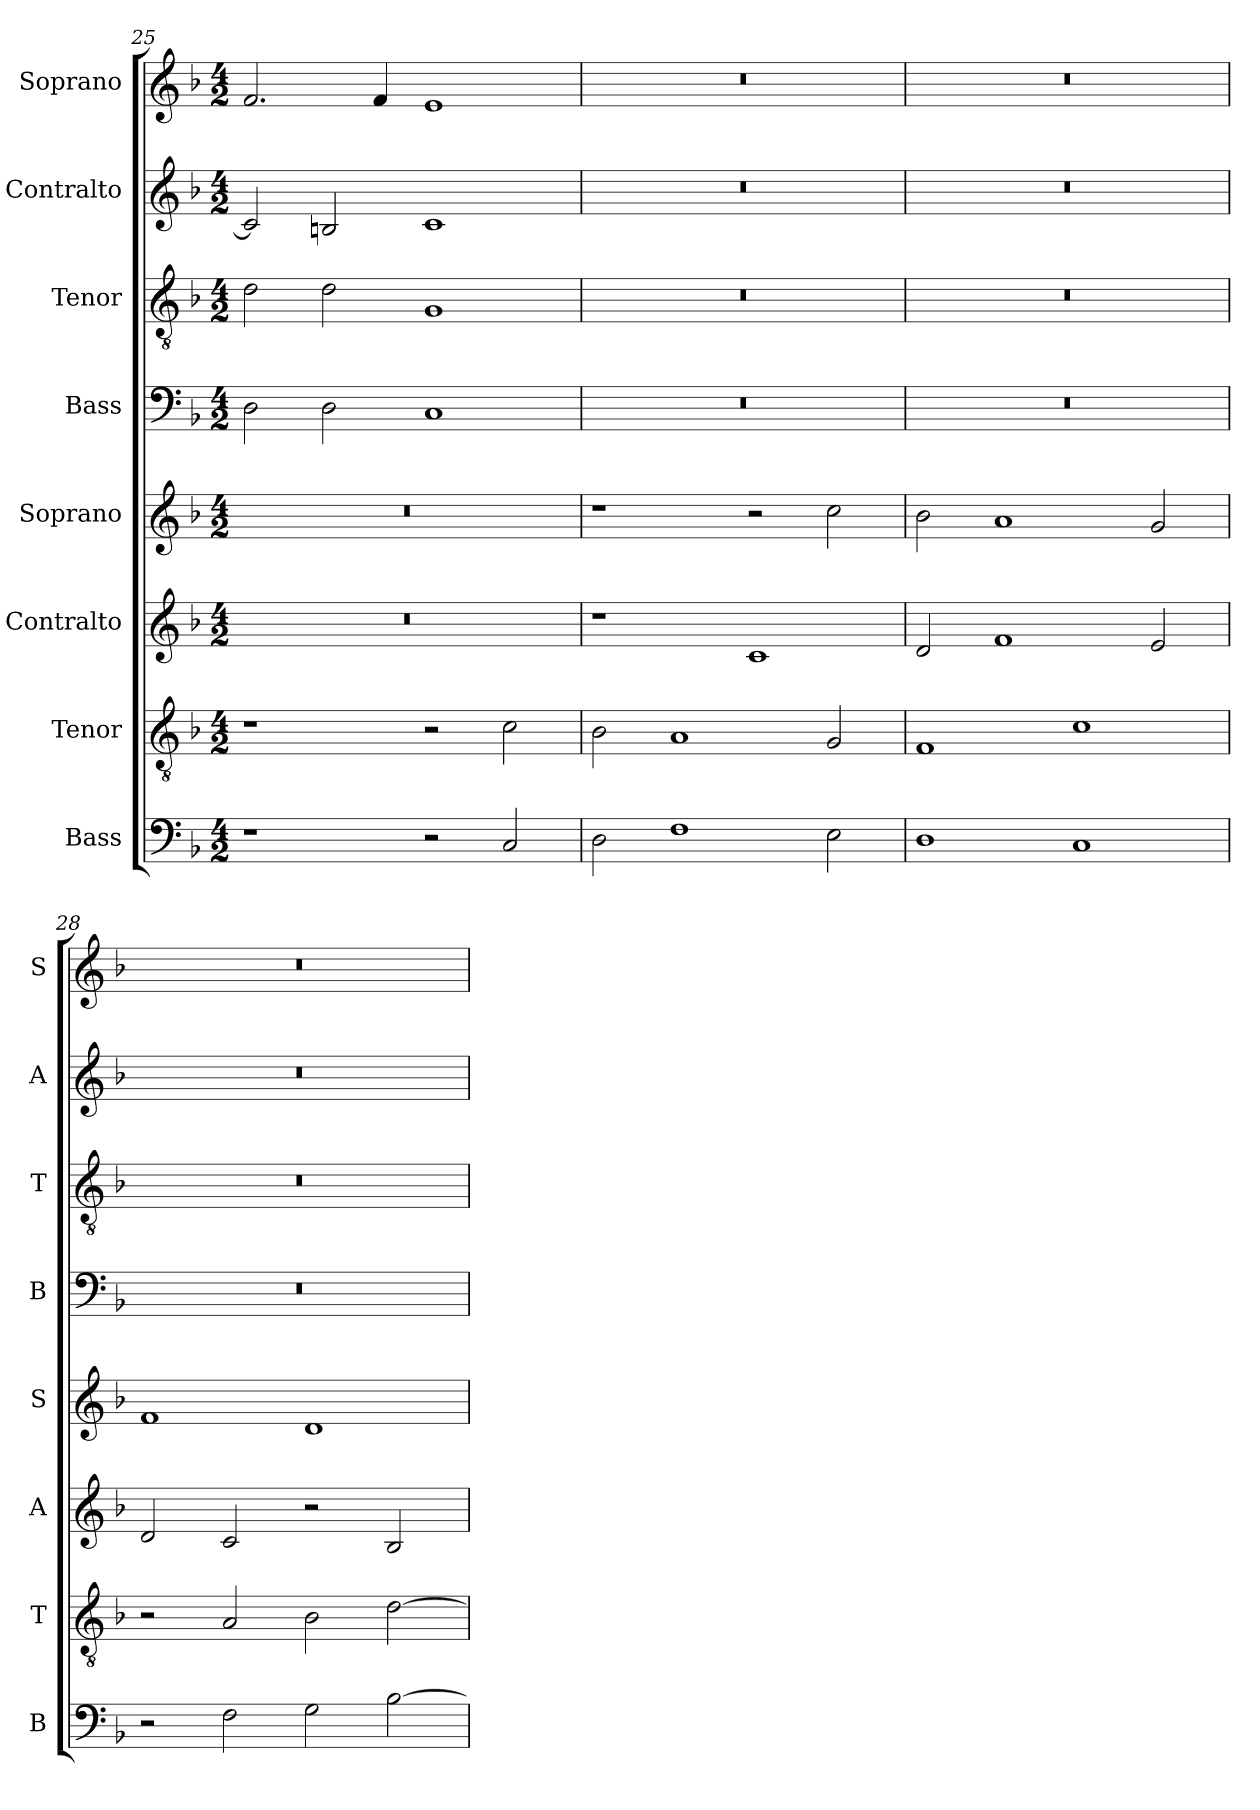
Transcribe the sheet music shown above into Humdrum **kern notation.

**kern	**kern	**kern	**kern	**kern	**kern	**kern	**kern
*part8	*part7	*part6	*part5	*part4	*part3	*part2	*part1
*staff8	*staff7	*staff6	*staff5	*staff4	*staff3	*staff2	*staff1
*I"Bass	*I"Tenor	*I"Contralto	*I"Soprano	*I"Bass	*I"Tenor	*I"Contralto	*I"Soprano
*I'B	*I'T	*I'A	*I'S	*I'B	*I'T	*I'A	*I'S
*clefF4	*clefGv2	*clefG2	*clefG2	*clefF4	*clefGv2	*clefG2	*clefG2
*k[b-]	*k[b-]	*k[b-]	*k[b-]	*k[b-]	*k[b-]	*k[b-]	*k[b-]
*F:ion	*F:ion	*F:ion	*F:ion	*F:ion	*F:ion	*F:ion	*F:ion
*M4/2	*M4/2	*M4/2	*M4/2	*M4/2	*M4/2	*M4/2	*M4/2
=25	=25	=25	=25	=25	=25	=25	=25
1r	1r	0r	0r	2D	2d	2c]	2.f
.	.	.	.	2D	2d	2Bn	.
.	.	.	.	.	.	.	4f
2r	2r	.	.	1C	1G	1c	1e
2C	2c	.	.	.	.	.	.
=26	=26	=26	=26	=26	=26	=26	=26
2D	2B-	1r	1r	0r	0r	0r	0r
1F	1A	.	.	.	.	.	.
.	.	1c	2r	.	.	.	.
2E	2G	.	2cc	.	.	.	.
=27	=27	=27	=27	=27	=27	=27	=27
1D	1F	2d	2b-	0r	0r	0r	0r
.	.	1f	1a	.	.	.	.
1C	1c	.	.	.	.	.	.
.	.	2e	2g	.	.	.	.
=28	=28	=28	=28	=28	=28	=28	=28
2r	2r	2d	1f	0r	0r	0r	0r
2F	2A	2c	.	.	.	.	.
2G	2B-	2r	1d	.	.	.	.
[2B-	[2d	2B-	.	.	.	.	.
=	=	=	=	=	=	=	=
*-	*-	*-	*-	*-	*-	*-	*-
